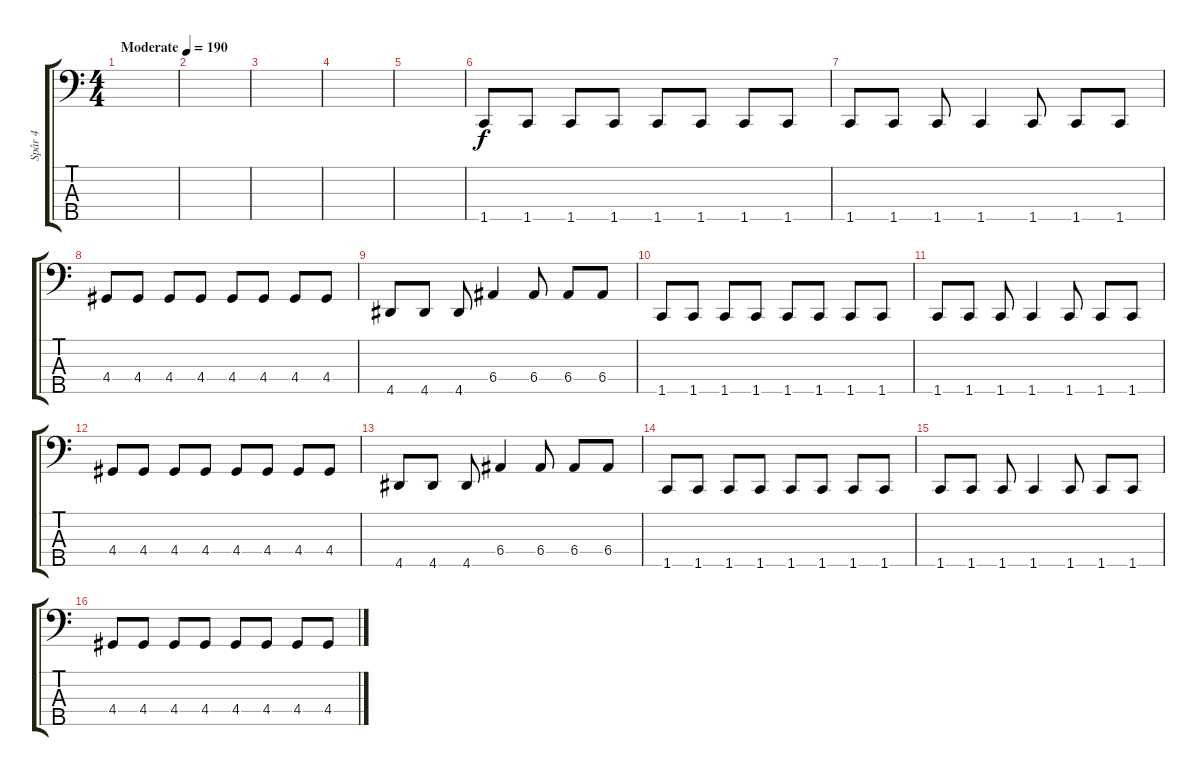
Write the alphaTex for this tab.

\track ("Spår 4" "Spår 4") {instrument electricbassfinger}
\staff {score tabs}
\tuning (G2 D2 A1 E1 B0) {hide}
\ts (4 4)
\tempo (190 "Moderate")
\clef f4
\ks c
|
|
|
|
|
1.5.8 1.5.8 1.5.8 1.5.8 1.5.8 1.5.8 1.5.8 1.5.8 |
1.5.8 1.5.8 1.5.8 1.5.4 1.5.8 1.5.8 1.5.8 |
4.4.8 4.4.8 4.4.8 4.4.8 4.4.8 4.4.8 4.4.8 4.4.8 |
4.5.8 4.5.8 4.5.8 6.4.4 6.4.8 6.4.8 6.4.8 |
1.5.8 1.5.8 1.5.8 1.5.8 1.5.8 1.5.8 1.5.8 1.5.8 |
1.5.8 1.5.8 1.5.8 1.5.4 1.5.8 1.5.8 1.5.8 |
4.4.8 4.4.8 4.4.8 4.4.8 4.4.8 4.4.8 4.4.8 4.4.8 |
4.5.8 4.5.8 4.5.8 6.4.4 6.4.8 6.4.8 6.4.8 |
1.5.8 1.5.8 1.5.8 1.5.8 1.5.8 1.5.8 1.5.8 1.5.8 |
1.5.8 1.5.8 1.5.8 1.5.4 1.5.8 1.5.8 1.5.8 |
4.4.8 4.4.8 4.4.8 4.4.8 4.4.8 4.4.8 4.4.8 4.4.8
